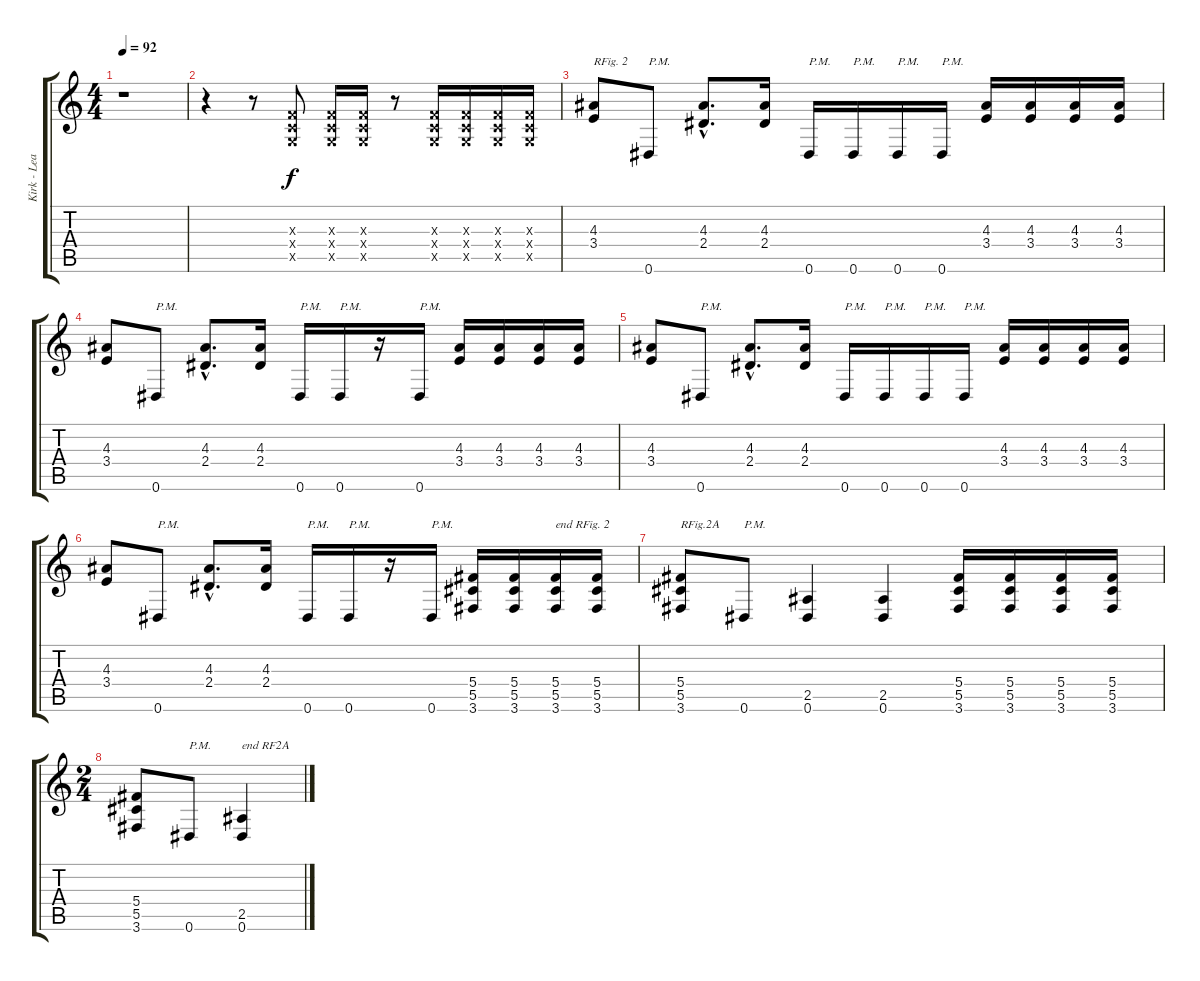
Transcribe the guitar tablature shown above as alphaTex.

\track ("Kirk - Lead Guitar" "Kirk - Lea") {instrument distortionguitar}
\staff {score tabs}
\tuning (Eb4 Bb3 Gb3 Db3 Ab2 Eb2) {hide}
\ts (4 4)
\tempo 92
\clef g2
\ks c
r.1{dy f} |
r.4 r.8 (-1.3{x} -1.4{x} -1.5{x}).8 (-1.3{x} -1.4{x} -1.5{x}).16 (-1.3{x} -1.4{x} -1.5{x}).16 r.8 (-1.3{x} -1.4{x} -1.5{x}).16 (-1.3{x} -1.4{x} -1.5{x}).16 (-1.3{x} -1.4{x} -1.5{x}).16 (-1.3{x} -1.4{x} -1.5{x}).16 |
(4.3 3.4).8{txt "RFig. 2"} 0.6.8{txt "P.M."} (4.3{hac} 2.4{hac}).8{d} (4.3 2.4).16 0.6.16{txt "P.M."} 0.6.16{txt "P.M."} 0.6.16{txt "P.M."} 0.6.16{txt "P.M."} (4.3 3.4).16 (4.3 3.4).16 (4.3 3.4).16 (4.3 3.4).16 |
(4.3 3.4).8 0.6.8{txt "P.M."} (4.3{hac} 2.4{hac}).8{d} (4.3 2.4).16 0.6.16{txt "P.M."} 0.6.16{txt "P.M."} r.16 0.6.16{txt "P.M."} (4.3 3.4).16 (4.3 3.4).16 (4.3 3.4).16 (4.3 3.4).16 |
(4.3 3.4).8 0.6.8{txt "P.M."} (4.3{hac} 2.4{hac}).8{d} (4.3 2.4).16 0.6.16{txt "P.M."} 0.6.16{txt "P.M."} 0.6.16{txt "P.M."} 0.6.16{txt "P.M."} (4.3 3.4).16 (4.3 3.4).16 (4.3 3.4).16 (4.3 3.4).16 |
(4.3 3.4).8 0.6.8{txt "P.M."} (4.3{hac} 2.4{hac}).8{d} (4.3 2.4).16 0.6.16{txt "P.M."} 0.6.16{txt "P.M."} r.16 0.6.16{txt "P.M."} (5.4 5.5 3.6).16 (5.4 5.5 3.6).16 (5.4 5.5 3.6).16{txt "end RFig. 2"} (5.4 5.5 3.6).16 |
(5.4 5.5 3.6).8{txt "RFig.2A"} 0.6.8{txt "P.M."} (2.5 0.6).4 (2.5 0.6).4 (5.4 5.5 3.6).16 (5.4 5.5 3.6).16 (5.4 5.5 3.6).16 (5.4 5.5 3.6).16 |
\ts (2 4)
(5.4 5.5 3.6).8 0.6.8{txt "P.M."} (2.5 0.6).4{txt "end RF2A"}
